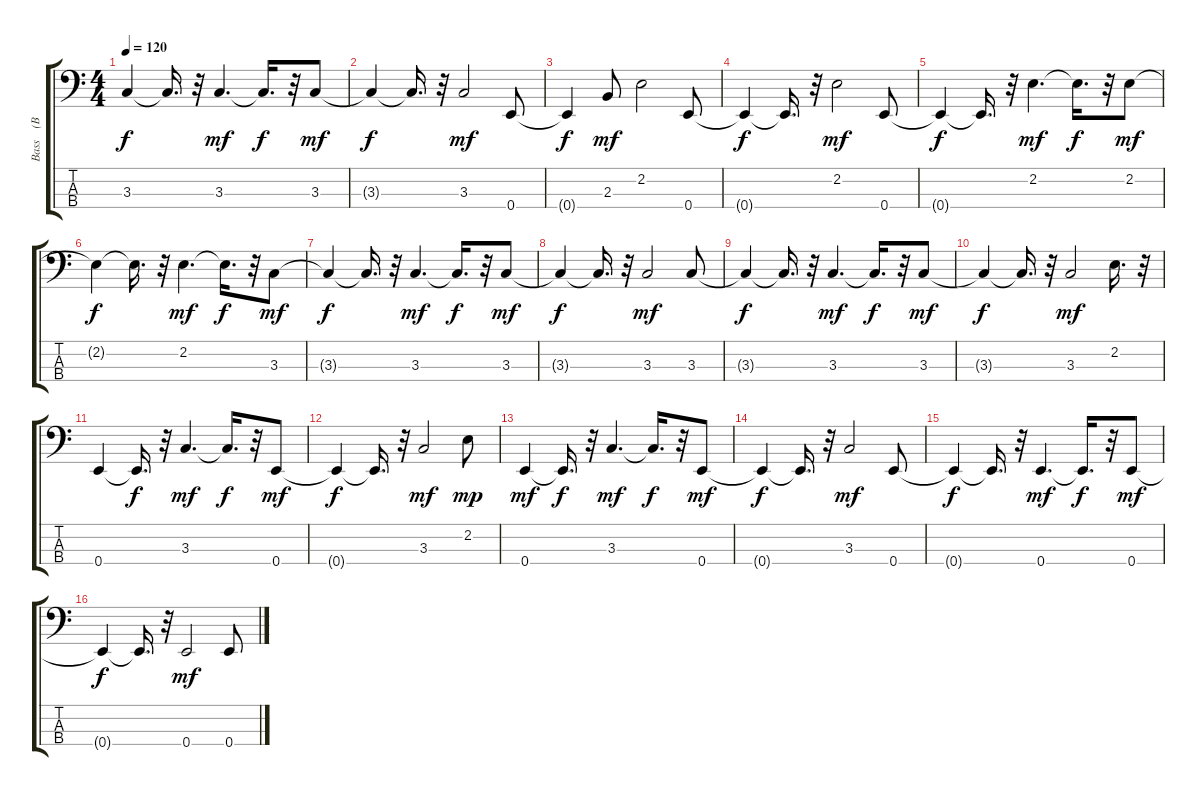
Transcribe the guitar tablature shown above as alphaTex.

\track ("Bass    (BB)" "Bass    (B") {instrument synthbass1}
\staff {score tabs}
\tuning (G2 D2 A1 E1) {hide}
\ts (4 4)
\tempo 120
\clef f4
\ks c
3.3{t}.4{dy f} 3.3{t}.16{d} r.32 3.3.4{d dy mf} 3.3{t}.16{d dy f} r.32 3.3.8{dy mf} |
3.3{t}.4{dy f} 3.3{t}.16{d} r.32 3.3.2{dy mf} 0.4.8 |
0.4{t}.4{dy f} 2.3.8{dy mf} 2.2.2 0.4.8 |
0.4{t}.4{dy f} 0.4{t}.16{d} r.32 2.2.2{dy mf} 0.4.8 |
0.4{t}.4{dy f} 0.4{t}.16{d} r.32 2.2.4{d dy mf} 2.2{t}.16{d dy f} r.32 2.2.8{dy mf} |
2.2{t}.4{dy f} 2.2{t}.16{d} r.32 2.2.4{d dy mf} 2.2{t}.16{d dy f} r.32 3.3.8{dy mf} |
3.3{t}.4{dy f} 3.3{t}.16{d} r.32 3.3.4{d dy mf} 3.3{t}.16{d dy f} r.32 3.3.8{dy mf} |
3.3{t}.4{dy f} 3.3{t}.16{d} r.32 3.3.2{dy mf} 3.3.8 |
3.3{t}.4{dy f} 3.3{t}.16{d} r.32 3.3.4{d dy mf} 3.3{t}.16{d dy f} r.32 3.3.8{dy mf} |
3.3{t}.4{dy f} 3.3{t}.16{d} r.32 3.3.2{dy mf} 2.2.16{d} r.32 |
0.4.4 0.4{t}.16{d dy f} r.32 3.3.4{d dy mf} 3.3{t}.16{d dy f} r.32 0.4.8{dy mf} |
0.4{t}.4{dy f} 0.4{t}.16{d} r.32 3.3.2{dy mf} 2.2.8{dy mp} |
0.4.4{dy mf} 0.4{t}.16{d dy f} r.32 3.3.4{d dy mf} 3.3{t}.16{d dy f} r.32 0.4.8{dy mf} |
0.4{t}.4{dy f} 0.4{t}.16{d} r.32 3.3.2{dy mf} 0.4.8 |
0.4{t}.4{dy f} 0.4{t}.16{d} r.32 0.4.4{d dy mf} 0.4{t}.16{d dy f} r.32 0.4.8{dy mf} |
0.4{t}.4{dy f} 0.4{t}.16{d} r.32 0.4.2{dy mf} 0.4.8
